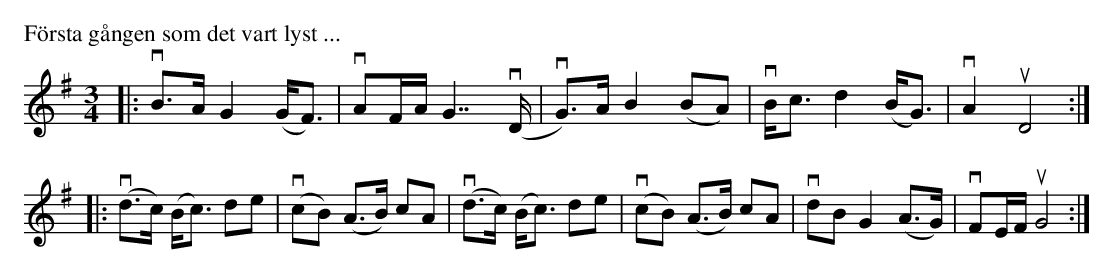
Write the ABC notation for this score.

X:1
P: F\"orsta g\aangen som det vart lyst ...
M: 3/4
L: 1/16
K: G
|: vB3A G4 (GF3) | vA2FA G7 (vD \
| vG3)A B4 (B2A2) | vBc3 d4 (BG3) | vA4 uD8 :|
|: (vd3c) (Bc3) d2e2 | (vc2B2) (A3B) c2A2 \
|  (vd3c) (Bc3) d2e2 | (vc2B2) (A3B) c2A2 \
|   vd2B2 G4 (A3G) | vF2EF uG8 :|
